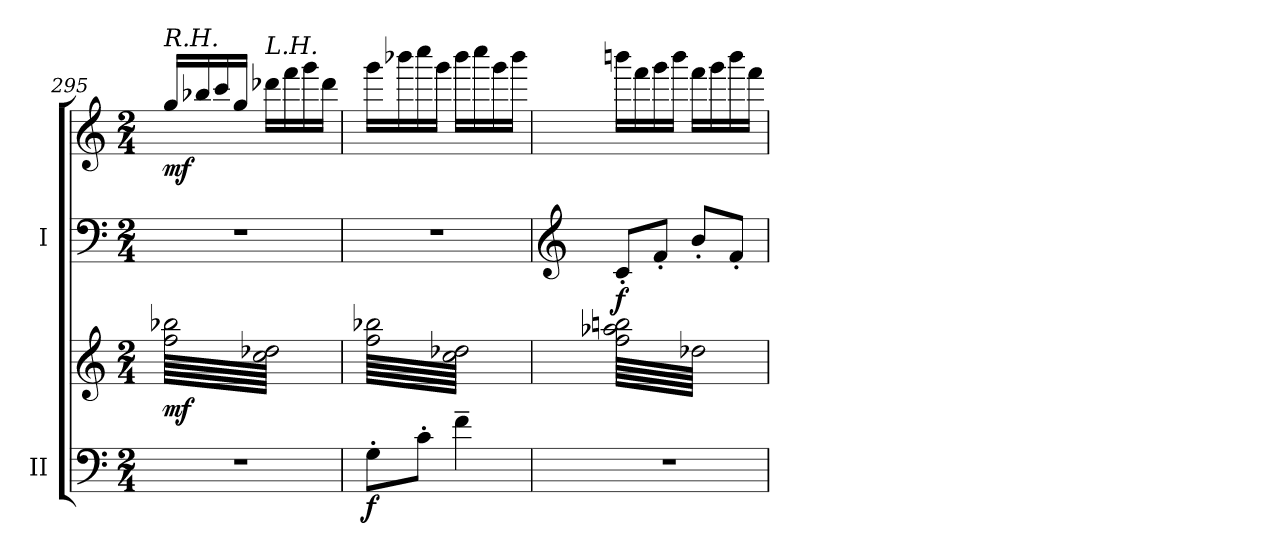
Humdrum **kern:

**kern	**kern	**dynam	**kern	**kern	**dynam
*part2	*part2	*part2	*part1	*part1	*part1
*staff4	*staff3	*staff3/4	*staff2	*staff1	*staff1/2
*I"II	*	*	*I"I	*	*
*I'II	*	*	*I'I	*	*
!!LO:LB:g=z
*clefF4	*clefG2	*	*clefF4	*clefG2	*
*k[]	*k[]	*	*k[]	*k[]	*
*a:	*a:	*	*a:	*a:	*
*M2/4	*M2/4	*	*M2/4	*M2/4	*
=295	=295	=295	=295	=295	=295
!	!	!	!	!LO:TX:a:i:t=R.H.	!
!	!	!LO:DY:b	!	!	!LO:DY:b
*	*tremolo	*	*	*	*
2r	(64ff\ 64bb-X\LLLL	mf	2r	16gg/LL	mf
.	64cc\ 64dd-X\)	.	.	.	.
.	64ff\ 64bb-X\	.	.	.	.
.	64cc\ 64dd-X\)	.	.	.	.
.	64ff\ 64bb-X\	.	.	16bb-X/	.
.	64cc\ 64dd-X\)	.	.	.	.
.	64ff\ 64bb-X\	.	.	.	.
.	64cc\ 64dd-X\)	.	.	.	.
.	64ff\ 64bb-X\	.	.	16ccc/	.
.	64cc\ 64dd-X\)	.	.	.	.
.	64ff\ 64bb-X\	.	.	.	.
.	64cc\ 64dd-X\)	.	.	.	.
.	64ff\ 64bb-X\	.	.	16gg/JJ	.
.	64cc\ 64dd-X\)	.	.	.	.
.	64ff\ 64bb-X\	.	.	.	.
.	64cc\ 64dd-X\)	.	.	.	.
!	!	!	!	!LO:TX:a:i:t=L.H.	!
.	64ff\ 64bb-X\	.	.	16ddd-X\LL	.
.	64cc\ 64dd-X\)	.	.	.	.
.	64ff\ 64bb-X\	.	.	.	.
.	64cc\ 64dd-X\)	.	.	.	.
.	64ff\ 64bb-X\	.	.	16fff\	.
.	64cc\ 64dd-X\)	.	.	.	.
.	64ff\ 64bb-X\	.	.	.	.
.	64cc\ 64dd-X\)	.	.	.	.
.	64ff\ 64bb-X\	.	.	16ggg\	.
.	64cc\ 64dd-X\)	.	.	.	.
.	64ff\ 64bb-X\	.	.	.	.
.	64cc\ 64dd-X\)	.	.	.	.
.	64ff\ 64bb-X\	.	.	16ddd-\JJ	.
.	64cc\ 64dd-X\)	.	.	.	.
.	64ff\ 64bb-X\	.	.	.	.
.	64cc\ 64dd-X\)JJJJ	.	.	.	.
=296	=296	=296	=296	=296	=296
!	!	!LO:DY:b=2	!	!	!
8G'\L	(64ff\ 64bb-X\LLLL	f	2r	16ggg\LL	.
.	64cc\ 64dd-X\)	.	.	.	.
.	64ff\ 64bb-X\	.	.	.	.
.	64cc\ 64dd-X\)	.	.	.	.
.	64ff\ 64bb-X\	.	.	16bbb-X\	.
.	64cc\ 64dd-X\)	.	.	.	.
.	64ff\ 64bb-X\	.	.	.	.
.	64cc\ 64dd-X\)	.	.	.	.
8c'\J	64ff\ 64bb-X\	.	.	16cccc\	.
.	64cc\ 64dd-X\)	.	.	.	.
.	64ff\ 64bb-X\	.	.	.	.
.	64cc\ 64dd-X\)	.	.	.	.
.	64ff\ 64bb-X\	.	.	16ggg\JJ	.
.	64cc\ 64dd-X\)	.	.	.	.
.	64ff\ 64bb-X\	.	.	.	.
.	64cc\ 64dd-X\)	.	.	.	.
4f~\	64ff\ 64bb-X\	.	.	16bbb-\LL	.
.	64cc\ 64dd-X\)	.	.	.	.
.	64ff\ 64bb-X\	.	.	.	.
.	64cc\ 64dd-X\)	.	.	.	.
.	64ff\ 64bb-X\	.	.	16cccc\	.
.	64cc\ 64dd-X\)	.	.	.	.
.	64ff\ 64bb-X\	.	.	.	.
.	64cc\ 64dd-X\)	.	.	.	.
.	64ff\ 64bb-X\	.	.	16ggg\	.
.	64cc\ 64dd-X\)	.	.	.	.
.	64ff\ 64bb-X\	.	.	.	.
.	64cc\ 64dd-X\)	.	.	.	.
.	64ff\ 64bb-X\	.	.	16bbb-\JJ	.
.	64cc\ 64dd-X\)	.	.	.	.
.	64ff\ 64bb-X\	.	.	.	.
.	64cc\ 64dd-X\)JJJJ	.	.	.	.
=297	=297	=297	=297	=297	=297
*	*	*	*clefG2	*	*
!	!	!	!	!	!LO:DY:b=2
2r	(64ff\ 64aa-X\ 64bbn\LLLL	.	8c'/L	16bbbn\LL	f
.	64dd-X\)	.	.	.	.
.	64ff\ 64aa-X\ 64bbn\	.	.	.	.
.	64dd-X\)	.	.	.	.
.	64ff\ 64aa-X\ 64bbn\	.	.	16fff\	.
.	64dd-X\)	.	.	.	.
.	64ff\ 64aa-X\ 64bbn\	.	.	.	.
.	64dd-X\)	.	.	.	.
.	64ff\ 64aa-X\ 64bbn\	.	8f'/J	16ggg\	.
.	64dd-X\)	.	.	.	.
.	64ff\ 64aa-X\ 64bbn\	.	.	.	.
.	64dd-X\)	.	.	.	.
.	64ff\ 64aa-X\ 64bbn\	.	.	16bbb\JJ	.
.	64dd-X\)	.	.	.	.
.	64ff\ 64aa-X\ 64bbn\	.	.	.	.
.	64dd-X\)	.	.	.	.
.	64ff\ 64aa-X\ 64bbn\	.	8b'/L	16fff\LL	.
.	64dd-X\)	.	.	.	.
.	64ff\ 64aa-X\ 64bbn\	.	.	.	.
.	64dd-X\)	.	.	.	.
.	64ff\ 64aa-X\ 64bbn\	.	.	16ggg\	.
.	64dd-X\)	.	.	.	.
.	64ff\ 64aa-X\ 64bbn\	.	.	.	.
.	64dd-X\)	.	.	.	.
.	64ff\ 64aa-X\ 64bbn\	.	8f'/J	16bbb\	.
.	64dd-X\)	.	.	.	.
.	64ff\ 64aa-X\ 64bbn\	.	.	.	.
.	64dd-X\)	.	.	.	.
.	64ff\ 64aa-X\ 64bbn\	.	.	16fff\JJ	.
.	64dd-X\)	.	.	.	.
.	64ff\ 64aa-X\ 64bbn\	.	.	.	.
.	64dd-X\)JJJJ	.	.	.	.
*	*Xtremolo	*	*	*	*
.	.	.	.	.	.
.	.	.	.	.	.
.	.	.	.	.	.
.	.	.	.	.	.
.	.	.	.	.	.
.	.	.	.	.	.
.	.	.	.	.	.
.	.	.	.	.	.
.	.	.	.	.	.
.	.	.	.	.	.
.	.	.	.	.	.
.	.	.	.	.	.
.	.	.	.	.	.
.	.	.	.	.	.
.	.	.	.	.	.
.	.	.	.	.	.
=	=	=	=	=	=
*-	*-	*-	*-	*-	*-
